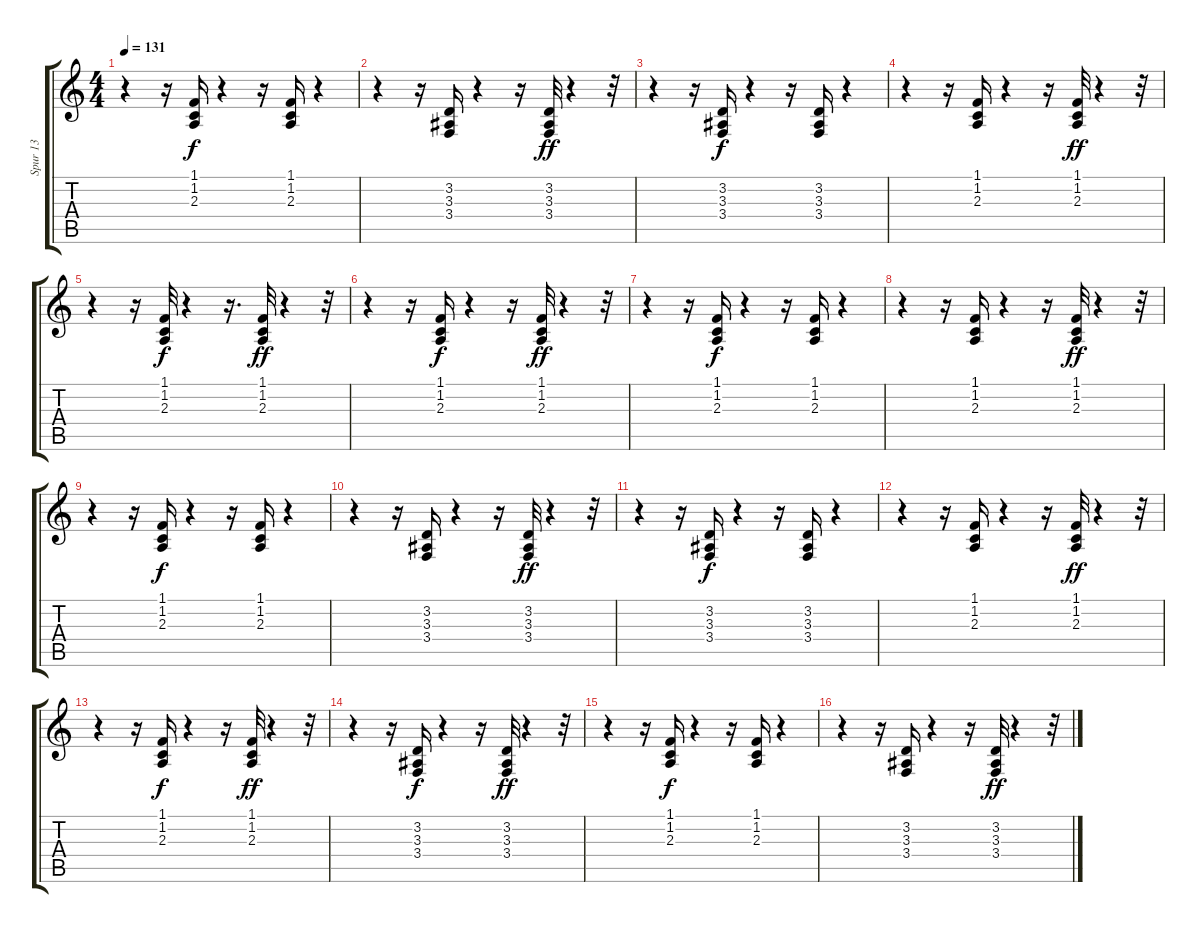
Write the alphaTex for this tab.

\track ("Spur 13" "Spur 13") {instrument percussiveorgan}
\staff {score tabs}
\tuning (E4 B3 G3 D3 A2 E2) {hide}
\ts (4 4)
\tempo 131
\clef g2
\ks c
r.4{dy ff} r.16 (1.1 1.2 2.3).16{dy f} r.4 r.16 (1.1 1.2 2.3).16 r.4 |
r.4 r.16 (3.2 3.3 3.4).16 r.4 r.16 (3.2 3.3 3.4).32{dy ff} r.4 r.32 |
r.4 r.16 (3.2 3.3 3.4).16{dy f} r.4 r.16 (3.2 3.3 3.4).16 r.4 |
r.4 r.16 (1.1 1.2 2.3).16 r.4 r.16 (1.1 1.2 2.3).32{dy ff} r.4 r.32 |
r.4 r.16 (1.1 1.2 2.3).32{dy f} r.4 r.16{d} (1.1 1.2 2.3).32{dy ff} r.4 r.32 |
r.4 r.16 (1.1 1.2 2.3).16{dy f} r.4 r.16 (1.1 1.2 2.3).32{dy ff} r.4 r.32 |
r.4 r.16 (1.1 1.2 2.3).16{dy f} r.4 r.16 (1.1 1.2 2.3).16 r.4 |
r.4 r.16 (1.1 1.2 2.3).16 r.4 r.16 (1.1 1.2 2.3).32{dy ff} r.4 r.32 |
r.4 r.16 (1.1 1.2 2.3).16{dy f} r.4 r.16 (1.1 1.2 2.3).16 r.4 |
r.4 r.16 (3.2 3.3 3.4).16 r.4 r.16 (3.2 3.3 3.4).32{dy ff} r.4 r.32 |
r.4 r.16 (3.2 3.3 3.4).16{dy f} r.4 r.16 (3.2 3.3 3.4).16 r.4 |
r.4 r.16 (1.1 1.2 2.3).16 r.4 r.16 (1.1 1.2 2.3).32{dy ff} r.4 r.32 |
r.4 r.16 (1.1 1.2 2.3).16{dy f} r.4 r.16 (1.1 1.2 2.3).32{dy ff} r.4 r.32 |
r.4 r.16 (3.2 3.3 3.4).16{dy f} r.4 r.16 (3.2 3.3 3.4).32{dy ff} r.4 r.32 |
r.4 r.16 (1.1 1.2 2.3).16{dy f} r.4 r.16 (1.1 1.2 2.3).16 r.4 |
r.4 r.16 (3.2 3.3 3.4).16 r.4 r.16 (3.2 3.3 3.4).32{dy ff} r.4 r.32
